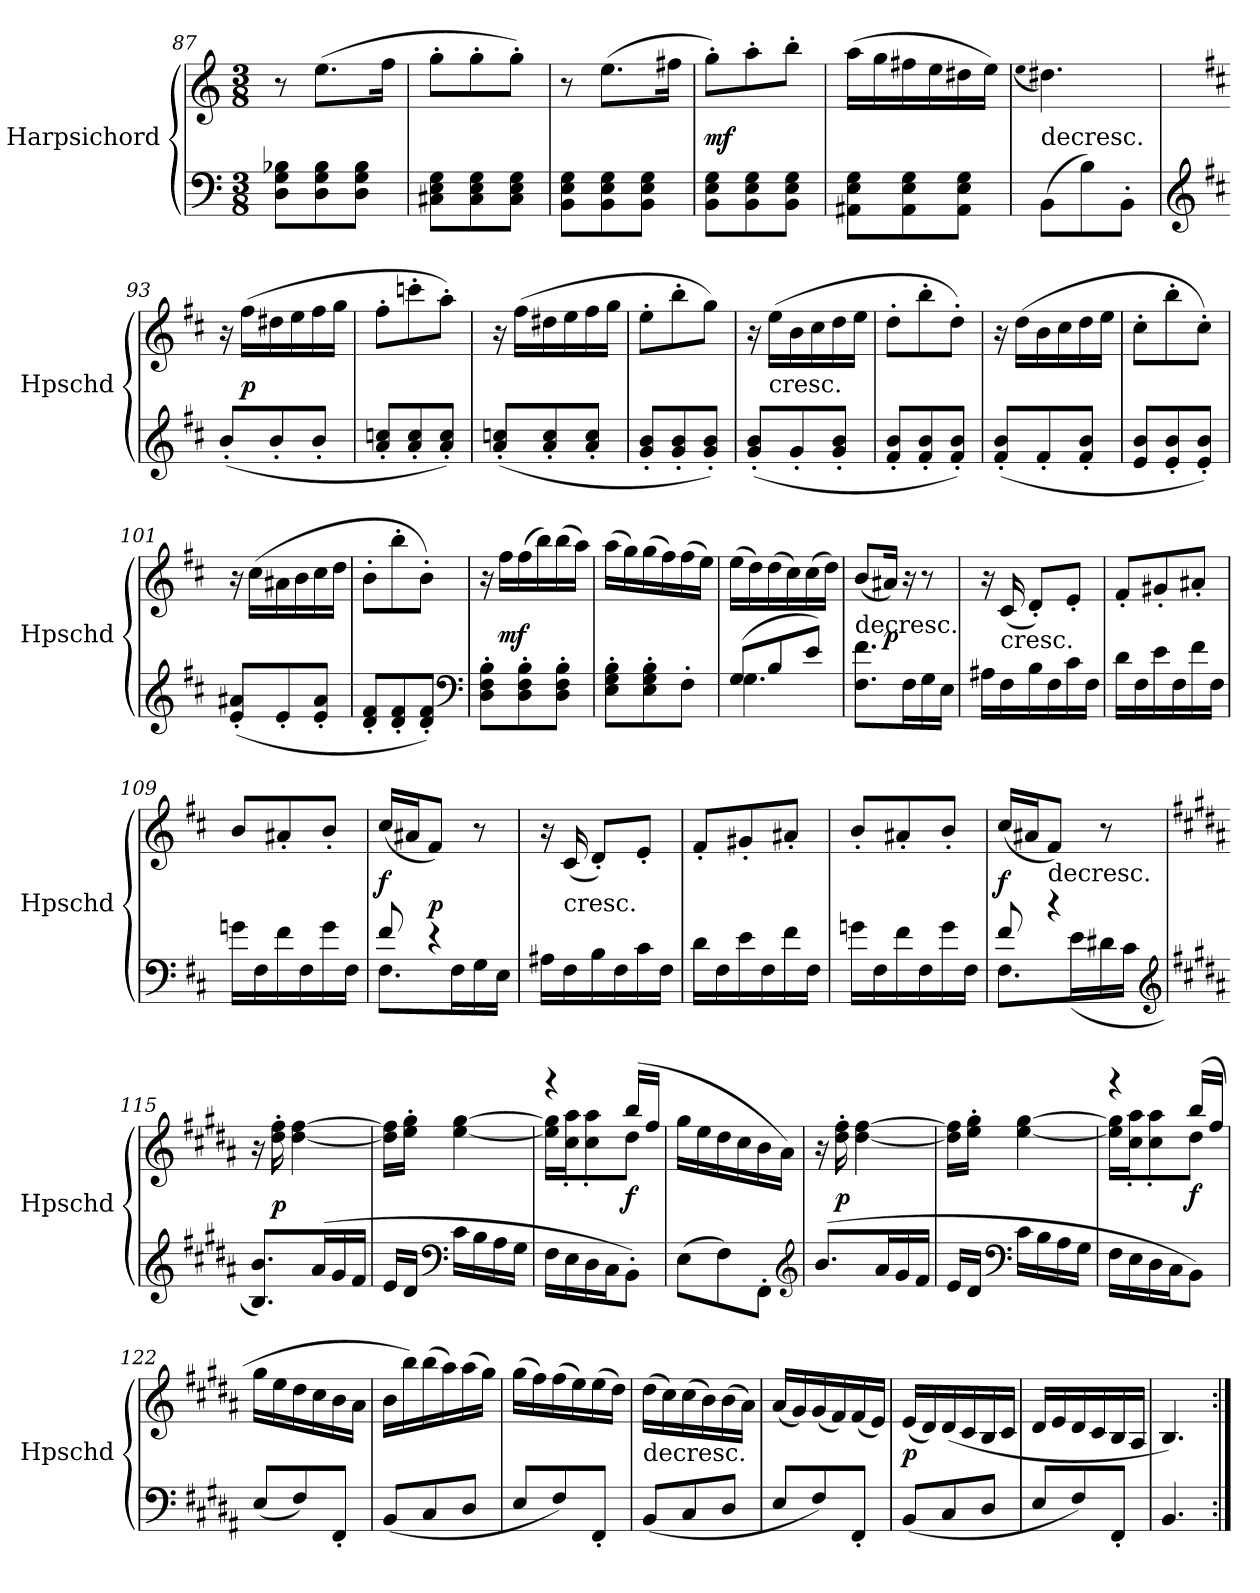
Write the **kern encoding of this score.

**kern	**kern	**dynam
*part1	*part1	*part1
*staff2	*staff1	*staff1/2
*I"Harpsichord	*	*
*I'Hpschd	*	*
*clefF4	*clefG2	*
*k[]	*k[]	*
*M3/8	*M3/8	*
=87	=87	=87
8D\ 8G\ 8B-X\L	8r	.
8D\ 8G\ 8B-\	(8.ee\L	.
8D\ 8G\ 8B-\J	.	.
.	16ff\Jk	.
=88	=88	=88
8C#X\ 8E\ 8G\L	8gg'\L	.
8C#\ 8E\ 8G\	8gg'\	.
8C#\ 8E\ 8G\J	8gg'\J)	.
=89	=89	=89
8BB\ 8E\ 8G\L	8r	.
8BB\ 8E\ 8G\	(8.ee\L	.
8BB\ 8E\ 8G\J	.	.
.	16ff#X\Jk	.
=90	=90	=90
8BB\ 8E\ 8G\L	8gg'\L)	mf
8BB\ 8E\ 8G\	8aa'\	.
8BB\ 8E\ 8G\J	8bb'\J	.
=91	=91	=91
8AA#X\ 8E\ 8G\L	(16aa\LL	.
.	16gg\	.
8AA#\ 8E\ 8G\	16ff#X\	.
.	16ee\	.
8AA#\ 8E\ 8G\J	16dd#X\	.
.	16ee\JJ)	.
=92	=92	=92
.	(qee	.
!	!LO:TX:c:t=decresc.	!
(8BB\L	4.dd#X\)	.
8B\)	.	.
8BB'\J	.	.
=93	=93	=93
*clefG2	*	*
*k[f#c#]	*k[f#c#]	*
(8b'/L	16r	.
.	(16ff#\LL	p
8b'/	16dd#X\	.
.	16ee\	.
8b'/J	16ff#\	.
.	16gg\JJ	.
=94	=94	=94
8a'/ 8ccn'/L	8ff#'\L	.
8a'/ 8cc'/	8cccn'\	.
8a'/ 8cc'/J)	8aa'\J)	.
=95	=95	=95
(8a'/ 8ccn'/L	16r	.
.	(16ff#\LL	.
8a'/ 8cc'/	16dd#X\	.
.	16ee\	.
8a'/ 8cc'/J	16ff#\	.
.	16gg\JJ	.
=96	=96	=96
8g'/ 8b'/L	8ee'\L	.
8g'/ 8b'/	8bb'\	.
8g'/ 8b'/J)	8gg\J)	.
=97	=97	=97
(8g'/ 8b'/L	16r	.
!	!LO:TX:c:t=cresc.	!
.	(16ee\LL	.
8g'/	16b\	.
.	16cc#\	.
8g'/ 8b'/J	16dd\	.
.	16ee\JJ	.
=98	=98	=98
8f#'/ 8b'/L	8dd'\L	.
8f#'/ 8b'/	8bb'\	.
8f#'/ 8b'/J)	8dd'\J)	.
=99	=99	=99
(8f#'/ 8b'/L	16r	.
.	(16dd\LL	.
8f#'/	16b\	.
.	16cc#\	.
8f#'/ 8b'/J	16dd\	.
.	16ee\JJ	.
=100	=100	=100
8e/ 8b/L	8cc#'\L	.
8e'/ 8b'/	8bb'\	.
8e'/ 8b'/J)	8cc#'\J)	.
=101	=101	=101
(8e'/ 8a#X'/L	16r	.
.	(16cc#\LL	.
8e'/	16a#X\	.
.	16b\	.
8e'/ 8a#'/J	16cc#\	.
.	16dd\JJ	.
=102	=102	=102
8d'/ 8f#'/L	8b'\L	.
8d'/ 8f#'/	8bb'\	.
8d'/ 8f#'/J)	8b'\J)	.
*clefF4	*	*
=103	=103	=103
8D'\ 8F#'\ 8B'\L	16r	.
.	16ff#\LL	mf
8D'\ 8F#'\ 8B'\	(16ff#\	.
.	16bb\)	.
8D'\ 8F#'\ 8B'\J	(16bb\	.
.	16aa\JJ)	.
=104	=104	=104
8E'\ 8G'\ 8B'\L	(16aa\LL	.
.	16gg\)	.
8E'\ 8G'\ 8B'\	(16gg\	.
.	16ff#\)	.
8F#'\J	(16ff#\	.
.	16ee\JJ)	.
=105	=105	=105
*^	*	*
(8G/L	4.G\	(16ee\LL	.
.	.	16dd\)	.
8B/	.	(16dd\	.
.	.	16cc#\)	.
8e/J)	.	(16cc#\	.
.	.	16dd\JJ)	.
*v	*v	*	*
=106	=106	=106
!	!LO:TX:c:t=decresc.	!
8.F#\ 8.f#\L	(8b/L	.
.	16a#X/Jk)	p
16F#\L	16r	.
16G\	8r	.
16E\JJ	.	.
=107	=107	=107
16A#X\LL	16r	.
!	!LO:TX:c:t=cresc.	!
16F#\	(16c#/	.
16B\	8d'/L)	.
16F#\	.	.
16c#\	8e'/J	.
16F#\JJ	.	.
=108	=108	=108
16d\LL	8f#'/L	.
16F#\	.	.
16e\	8g#X'/	.
16F#\	.	.
16f#\	8a#X'/J	.
16F#\JJ	.	.
=109	=109	=109
16gn\LL	8b/L	.
16F#\	.	.
16f#\	8a#X'/	.
16F#\	.	.
16g\	8b'/J	.
16F#\JJ	.	.
=110	=110	=110
*^	*	*
8f#/	8.F#\L	(16cc#/LL	f
.	.	16a#X/J	.
4r	.	8f#/J)	p
.	16F#\L	.	.
.	16G\	8r	.
.	16E\JJ	.	.
*v	*v	*	*
=111	=111	=111
16A#X\LL	16r	.
!	!LO:TX:c:t=cresc.	!
16F#\	(16c#/	.
16B\	8d'/L)	.
16F#\	.	.
16c#\	8e'/J	.
16F#\JJ	.	.
=112	=112	=112
16d\LL	8f#'/L	.
16F#\	.	.
16e\	8g#X'/	.
16F#\	.	.
16f#\	8a#X'/J	.
16F#\JJ	.	.
=113	=113	=113
16gn\LL	8b'/L	.
16F#\	.	.
16f#\	8a#X'/	.
16F#\	.	.
16g\	8b'/J	.
16F#\JJ	.	.
=114	=114	=114
*^	*	*
8f#/	8.F#\L	(16cc#/LL	f
.	.	16a#X/J	.
!	!	!LO:TX:c:t=decresc.	!
4r	.	8f#/J)	.
.	(16e\L	.	.
.	16d#X\	8r	.
.	16c#\JJ	.	.
*v	*v	*	*
*clefG2	*	*
=115	=115	=115
*k[f#c#g#d#a#]	*k[f#c#g#d#a#]	*
8.B/ 8.b/L)	16r	.
.	16dd#'\ 16ff#'\	p
.	[4dd#\ [4ff#\	.
(16a#/L	.	.
16g#/	.	.
16f#/JJ	.	.
=116	=116	=116
16e/LL	16dd#]\ 16ff#]\LL	.
16d#/JJ	16ee'\ 16gg#'\JJ	.
*clefF4	*	*
16c#\LL	[4ee\ [4gg#\	.
16B\	.	.
16A#\	.	.
16G#\JJ	.	.
=117	=117	=117
*	*^	*
16F#\LL	4r	16ee]\ 16gg#]\LL	.
16E\	.	16cc#'\ 16aa#'\J	.
16D#\	.	8cc#'\ 8aa#'\	.
16C#\J	.	.	.
8BB'\J)	(16bb/LL	8dd#\J	f
.	16ff#/JJ	.	.
*	*v	*v	*
=118	=118	=118
(8E\L	16gg#\LL	.
.	16ee\	.
8F#\)	16dd#\	.
.	16cc#\	.
8FF#'\J	16b\	.
.	16a#\JJ)	.
*clefG2	*	*
=119	=119	=119
(8.b/L	16r	.
.	16dd#'\ 16ff#'\	p
.	[4dd#\ [4ff#\	.
16a#/L	.	.
16g#/	.	.
16f#/JJ	.	.
=120	=120	=120
16e/LL	16dd#]\ 16ff#]\LL	.
16d#/JJ	16ee'\ 16gg#'\JJ	.
*clefF4	*	*
16c#\LL	[4ee\ [4gg#\	.
16B\	.	.
16A#\	.	.
16G#\JJ	.	.
=121	=121	=121
*	*^	*
16F#\LL	4r	16ee]\ 16gg#]\LL	.
16E\	.	16cc#'\ 16aa#'\J	.
16D#\	.	8cc#'\ 8aa#'\	.
16C#\J	.	.	.
8BB\J)	(16bb/LL	8dd#\J	f
.	16ff#/JJ	.	.
*	*v	*v	*
=122	=122	=122
(8E/L	16gg#\LL	.
.	16ee\	.
8F#/)	16dd#\	.
.	16cc#\	.
8FF#'/J	16b\	.
.	16a#\JJ	.
=123	=123	=123
(8BB/L	16b\LL	.
.	16bb\)	.
8C#/	(16bb\	.
.	16aa#\)	.
8D#/J	(16aa#\	.
.	16gg#\JJ)	.
=124	=124	=124
8E/L	(16gg#\LL	.
.	16ff#\)	.
8F#/)	(16ff#\	.
.	16ee\)	.
8FF#'/J	(16ee\	.
.	16dd#\JJ)	.
=125	=125	=125
!	!LO:TX:c:t=decresc.	!
(8BB/L	(16dd#\LL	.
.	16cc#\)	.
8C#/	(16cc#\	.
.	16b\)	.
8D#/J	(16b\	.
.	16a#\JJ)	.
=126	=126	=126
8E/L	(16a#/LL	.
.	16g#/)	.
8F#/)	(16g#/	.
.	16f#/)	.
8FF#'/J	(16f#/	.
.	16e/JJ)	.
=127	=127	=127
(8BB/L	(16e/LL	p
.	16d#/)	.
8C#/	(16d#/	.
.	16c#/	.
8D#/J	16B/	.
.	16c#/JJ	.
=128	=128	=128
8E/L	16d#/LL	.
.	16e/	.
8F#/)	16d#/	.
.	16c#/	.
8FF#'/J	16B/	.
.	16A#/JJ	.
=129	=129	=129
4.BB/	4.B/)	.
=:|!	=:|!	=:|!
*-	*-	*-
